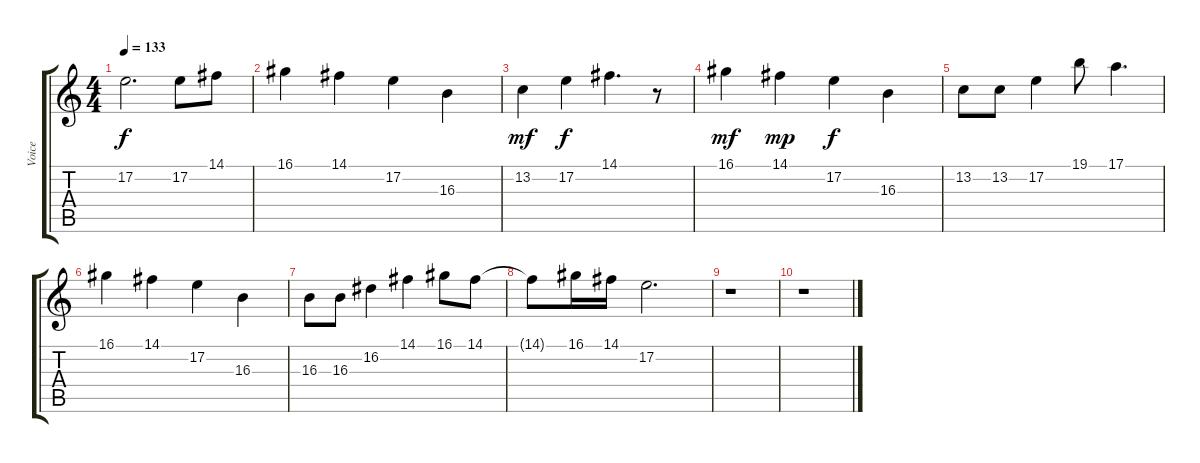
\track ("Voice" "Voice") {instrument sopranosax}
\staff {score tabs}
\tuning (E4 B3 G3 D3 A2 E2) {hide}
\ts (4 4)
\tempo 133
\clef g2
\ks c
17.2.2{d dy f} 17.2.8 14.1.8 |
16.1.4 14.1.4 17.2.4 16.3.4 |
13.2.4{dy mf} 17.2.4{dy f} 14.1.4{d} r.8 |
16.1.4{dy mf} 14.1.4{dy mp} 17.2.4{dy f} 16.3.4 |
13.2.8 13.2.8 17.2.4 19.1.8 17.1.4{d} |
16.1.4 14.1.4 17.2.4 16.3.4 |
16.3.8 16.3.8 16.2.4 14.1.4 16.1.8 14.1.8 |
14.1{t}.8 16.1.16 14.1.16 17.2.2{d} |
r.1 |
r.1
